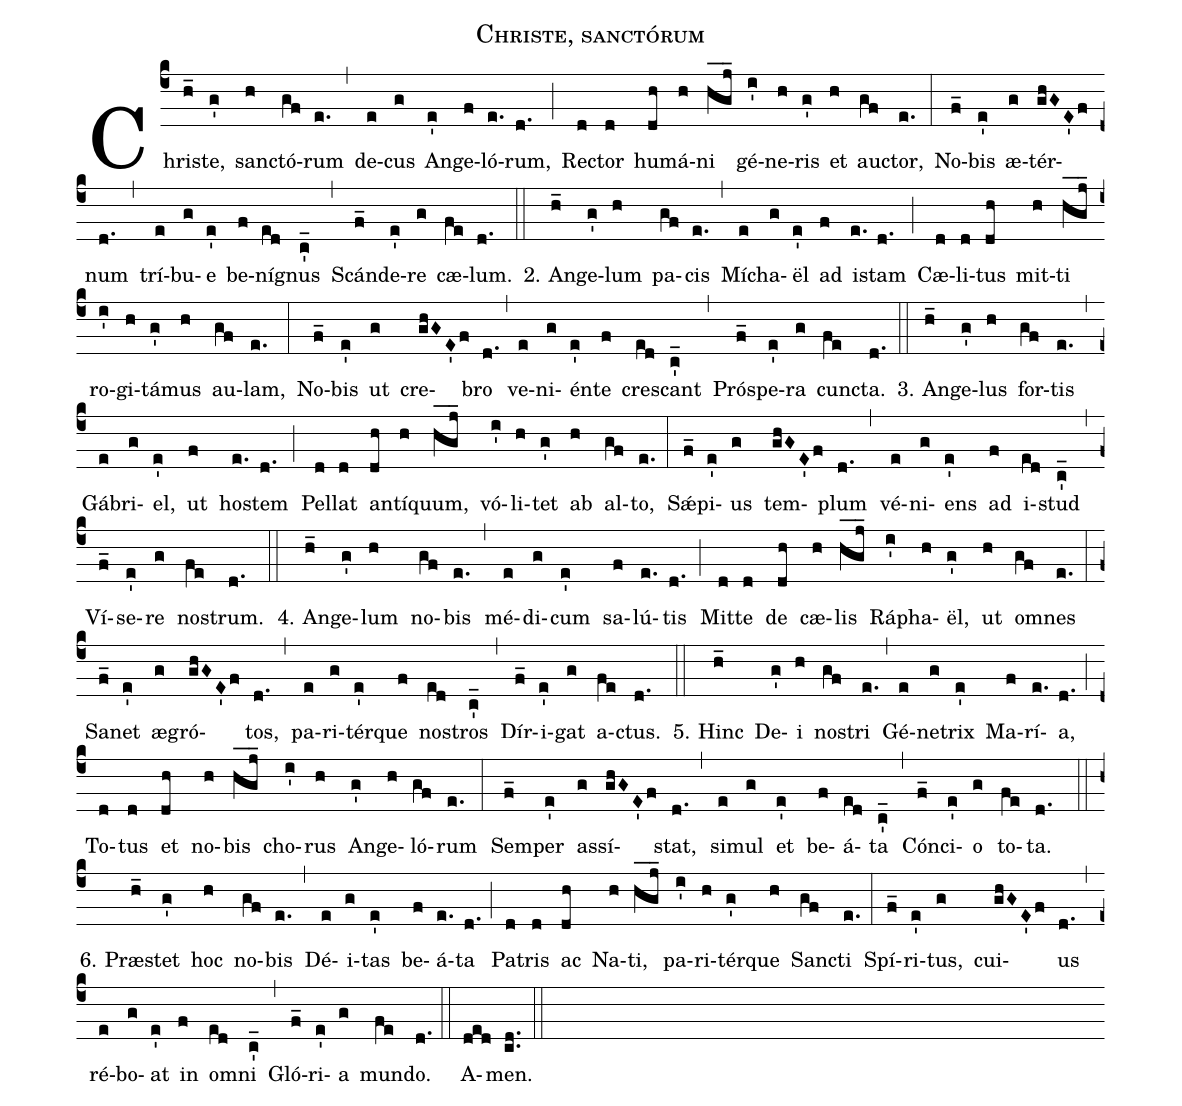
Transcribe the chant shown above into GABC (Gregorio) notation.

name: Christe, sanctórum;
%%
(c4)Chri(h_)ste,(g') san(h)ctó(gf)rum(e.) (,)
de(e)cus(g) An(e')ge(f)ló(e.)rum,(d.) (;)
Re(d)ctor(d) hu(dh)má(h)ni(hgj___) gé(i')ne(h)ris(g') et(h) au(gf)ctor,(e.) (:)
No(f_)bis(e') æ(g)tér(ghGE'f)num(d.) (,)
trí(e)bu(g)e(e') be(f)ní(ed)gnus(c'_) (,)
Scán(f_)de(e')re(g) cæ(fe)lum.(d.) (::)

2. An(h_)ge(g')lum(h) pa(gf)cis(e.) (,)
Mí(e)cha(g)ël(e') ad(f) i(e.)stam(d.) (;)
Cæ(d)li(d)tus(dh) mit(h)ti(hgj___) ro(i')gi(h)tá(g')mus(h) au(gf)lam,(e.) (:)
No(f_)bis(e') ut(g) cre(ghGE'f)bro(d.) (,)
ve(e)ni(g)én(e')te(f) cres(ed)cant(c'_) (,)
Pró(f_)spe(e')ra(g) cun(fe)cta.(d.) (::)

3. An(h_)ge(g')lus(h) for(gf)tis(e.) (,)
Gá(e)bri(g)el,(e') ut(f) ho(e.)stem(d.) (;)
Pel(d)lat(d) an(dh)tí(h)quum,(hgj___) vó(i')li(h)tet(g') ab(h) al(gf)to,(e.) (:)
Sǽ(f_)pi(e')us(g) tem(ghGE'f)plum(d.) (,)
vé(e)ni(g)ens(e') ad(f) i(ed)stud(c'_) (,)
Ví(f_)se(e')re(g) no(fe)strum.(d.) (::)

4. An(h_)ge(g')lum(h) no(gf)bis(e.) (,)
mé(e)di(g)cum(e') sa(f)lú(e.)tis(d.) (;)
Mit(d)te(d) de(dh) cæ(h)lis(hgj___) Rá(i')pha(h)ël,(g') ut(h) om(gf)nes(e.) (:)
Sa(f_)net(e') æ(g)gró(ghGE'f)tos,(d.) (,)
pa(e)ri(g)tér(e')que(f) no(ed)stros(c'_) (,)
Dír(f_)i(e')gat(g) a(fe)ctus.(d.) (::)

5. Hinc(h_) De(g')i(h) no(gf)stri(e.) (,)
Gé(e)ne(g)trix(e') Ma(f)rí(e.)a,(d.) (;)
To(d)tus(d) et(dh) no(h)bis(hgj___) cho(i')rus(h) An(g')ge(h)ló(gf)rum(e.) (:)
Sem(f_)per(e') as(g)sí(ghGE'f)stat,(d.) (,)
si(e)mul(g) et(e') be(f)á(ed)ta(c'_) (,)
Cón(f_)ci(e')o(g) to(fe)ta.(d.) (::)

6. Præ(h_)stet(g') hoc(h) no(gf)bis(e.) (,)
Dé(e)i(g)tas(e') be(f)á(e.)ta(d.) (;)
Pa(d)tris(d) ac(dh) Na(h)ti,(hgj___) pa(i')ri(h)tér(g')que(h) San(gf)cti(e.) (:)
Spí(f_)ri(e')tus,(g) cui(ghGE'f)us(d.) (,)
ré(e)bo(g)at(e') in(f) om(ed)ni(c'_) (,)
Gló(f_)ri(e')a(g) mun(fe)do.(d.) (::)
A(ded)men.(cd..) (::)
